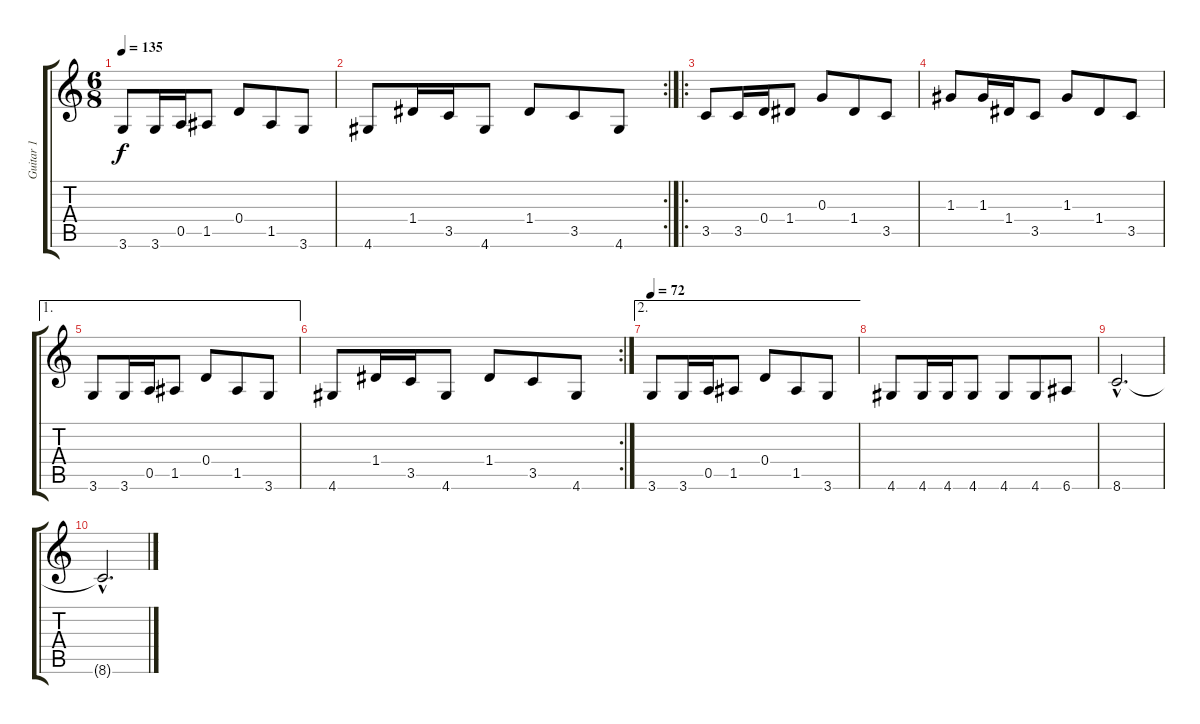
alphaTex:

\track ("Guitar 1" "Guitar 1") {instrument distortionguitar}
\staff {score tabs}
\tuning (E4 B3 G3 D3 A2 E2) {hide}
\ts (6 8)
\tempo 135
\clef g2
\ks c
3.6.8{dy f} 3.6.16 0.5.16 1.5.8 0.4.8 1.5.8 3.6.8 |
\rc 2
4.6.8 1.4.16 3.5.16 4.6.8 1.4.8 3.5.8 4.6.8 |
\ro
3.5.8{instrument distortionguitar} 3.5.16 0.4.16 1.4.8 0.3.8 1.4.8 3.5.8 |
1.3.8 1.3.16 1.4.16 3.5.8 1.3.8 1.4.8 3.5.8 |
\ae 1
3.6.8 3.6.16 0.5.16 1.5.8 0.4.8 1.5.8 3.6.8 |
\rc 2
4.6.8 1.4.16 3.5.16 4.6.8 1.4.8 3.5.8 4.6.8 |
\ae 2
\tempo 72
3.6.8 3.6.16 0.5.16 1.5.8 0.4.8 1.5.8 3.6.8 |
4.6.8 4.6.16 4.6.16 4.6.8 4.6.8 4.6.8 6.6.8 |
8.6{hac}.2{d} |
8.6{hac t}.2{d}
